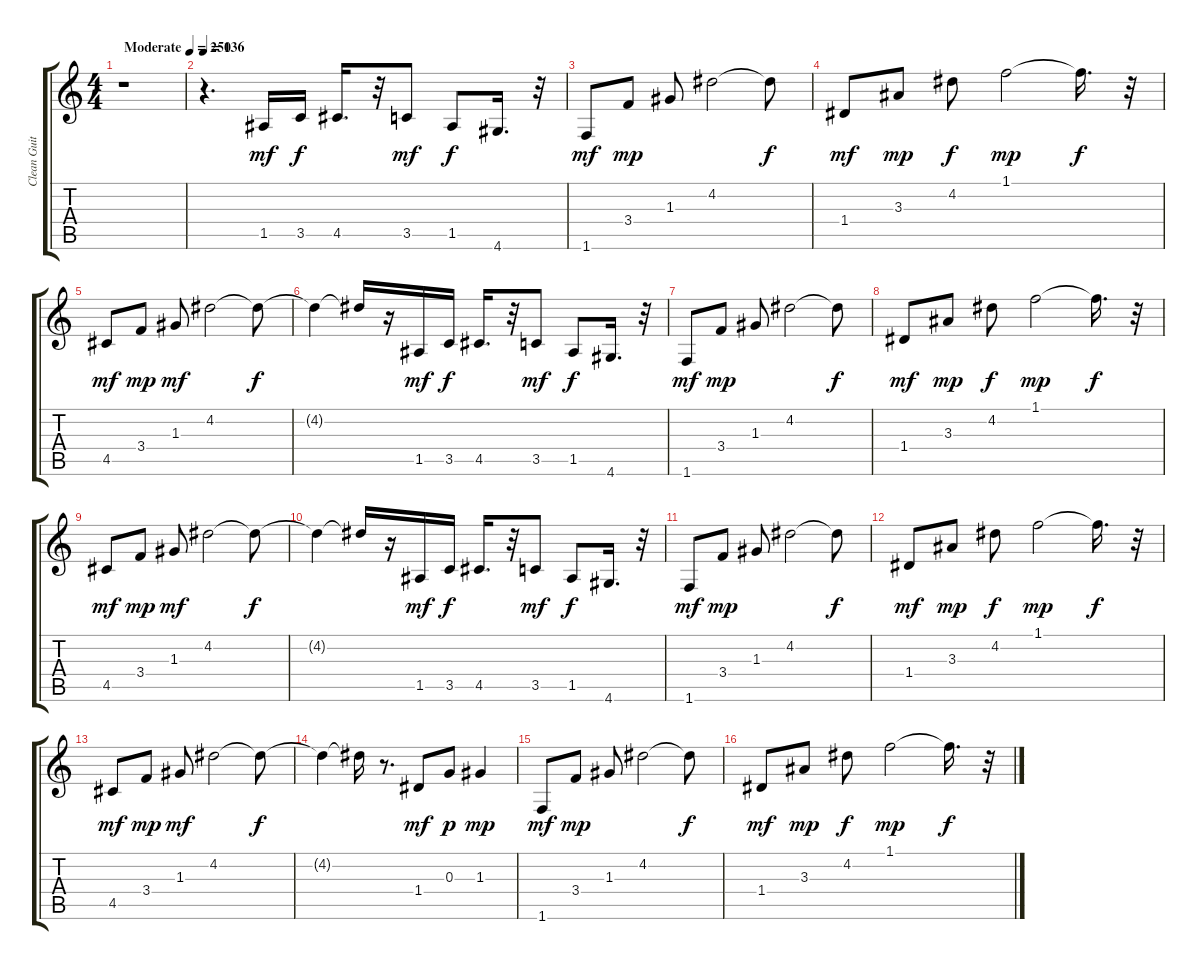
\track ("Clean Guitar" "Clean Guit") {instrument electricguitarclean}
\staff {score tabs}
\tuning (E4 B3 G3 D3 A2 E2) {hide}
\ts (4 4)
\tempo (250 "Moderate")
\clef g2
\ks c
r.1{dy mf instrument electricguitarclean} |
\tempo 136
r.4{d} 1.5.16 3.5.16{dy f} 4.5.16{d} r.32 3.5.8{dy mf} 1.5.8{dy f} 4.6.16{d} r.32 |
1.6.8{dy mf} 3.4.8{dy mp} 1.3.8 4.2.2 4.2{t}.8{dy f} |
1.4.8{dy mf} 3.3.8{dy mp} 4.2.8{dy f} 1.1.2{dy mp} 1.1{t}.16{d dy f} r.32 |
4.5.8{dy mf} 3.4.8{dy mp} 1.3.8{dy mf} 4.2.2 4.2{t}.8{dy f} |
4.2{t}.4 4.2{t}.16 r.16 1.5.16{dy mf} 3.5.16{dy f} 4.5.16{d} r.32 3.5.8{dy mf} 1.5.8{dy f} 4.6.16{d} r.32 |
1.6.8{dy mf} 3.4.8{dy mp} 1.3.8 4.2.2 4.2{t}.8{dy f} |
1.4.8{dy mf} 3.3.8{dy mp} 4.2.8{dy f} 1.1.2{dy mp} 1.1{t}.16{d dy f} r.32 |
4.5.8{dy mf} 3.4.8{dy mp} 1.3.8{dy mf} 4.2.2 4.2{t}.8{dy f} |
4.2{t}.4 4.2{t}.16 r.16 1.5.16{dy mf} 3.5.16{dy f} 4.5.16{d} r.32 3.5.8{dy mf} 1.5.8{dy f} 4.6.16{d} r.32 |
1.6.8{dy mf} 3.4.8{dy mp} 1.3.8 4.2.2 4.2{t}.8{dy f} |
1.4.8{dy mf} 3.3.8{dy mp} 4.2.8{dy f} 1.1.2{dy mp} 1.1{t}.16{d dy f} r.32 |
4.5.8{dy mf} 3.4.8{dy mp} 1.3.8{dy mf} 4.2.2 4.2{t}.8{dy f} |
4.2{t}.4 4.2{t}.16 r.8{d} 1.4.8{dy mf} 0.3.8{dy p} 1.3.4{dy mp} |
1.6.8{dy mf} 3.4.8{dy mp} 1.3.8 4.2.2 4.2{t}.8{dy f} |
1.4.8{dy mf} 3.3.8{dy mp} 4.2.8{dy f} 1.1.2{dy mp} 1.1{t}.16{d dy f} r.32
